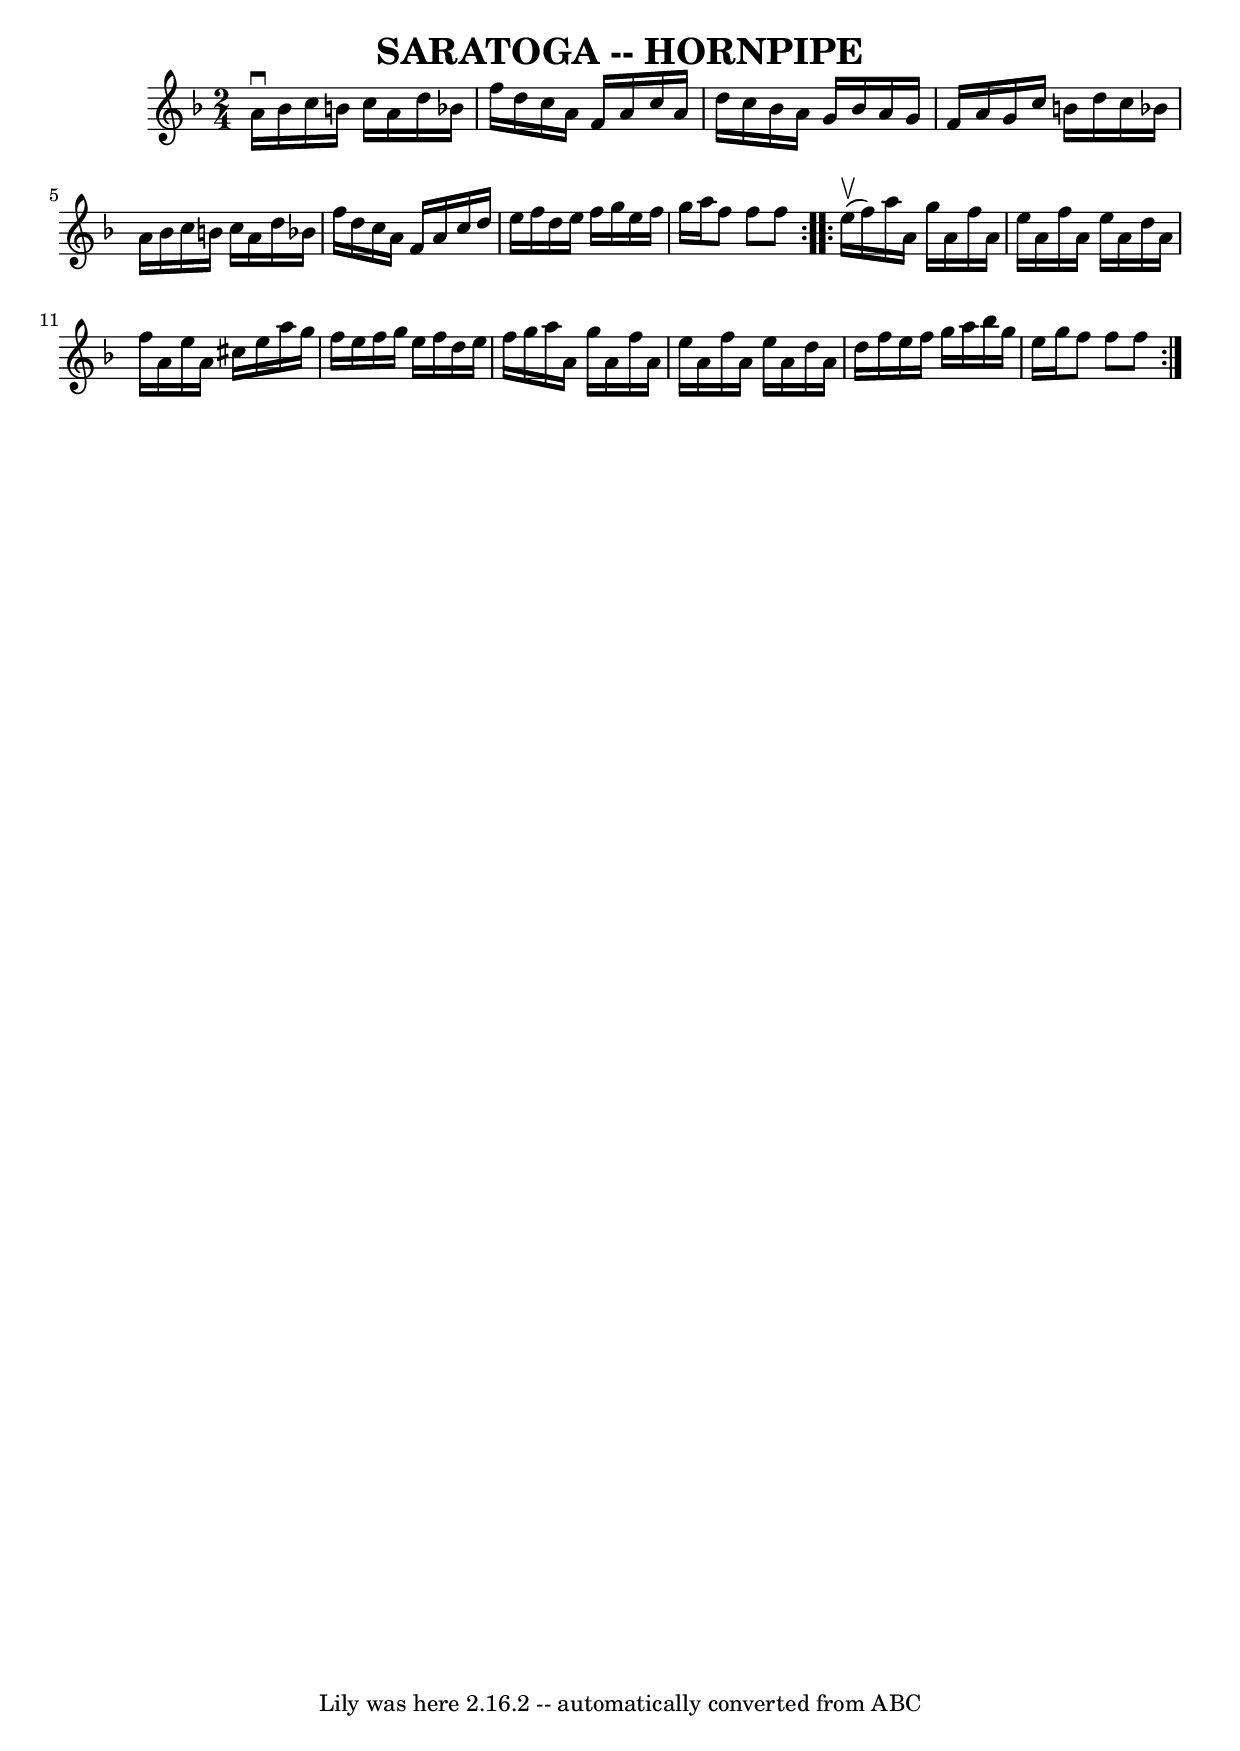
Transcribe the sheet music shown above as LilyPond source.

\version "2.7.40"
\include "Mammoth.ily"
\header {
	%% book = "Ryan's Mammoth Collection of Fiddle Tunes"
	crossRefNumber = "1"
	footnotes = ""
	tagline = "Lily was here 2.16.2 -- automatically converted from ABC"
	title = "SARATOGA -- HORNPIPE"
}
voicedefault =  {


\repeat volta 2 {
\time 2/4 \key f \major a'16^\downbow bes'16        |
 c''16    
b'16 c''16 a'16 d''16 bes'!16 f''16 d''16    |
 c''16 
 a'16 f'16 a'16 c''16 a'16 d''16 c''16    |
 bes'16 
 a'16 g'16 bes'16 a'16 g'16 f'16 a'16    |
 g'16    
c''16 b'16 d''16 c''16 bes'!16 a'16 bes'16    |
     
|
 c''16 b'16 c''16 a'16 d''16 bes'!16 f''16 d''16 
   |
 c''16 a'16 f'16 a'16 c''16 d''16 e''16 f''16 
   |
 d''16 e''16 f''16 g''16 e''16 f''16 g''16    
a''16    |
 f''8 f''8 f''8    }     \repeat volta 2 { e''16 
(^\upbow f''16)       |
 a''16 a'16 g''16 a'16 f''16   
 a'16 e''16 a'16    |
 f''16 a'16 e''16 a'16 d''16    
a'16 f''16 a'16    |
 e''16 a'16 cis''16 e''16 a''16  
 g''16 f''16 e''16    |
 f''16 g''16 e''16 f''16    
d''16 e''16 f''16 g''16    |
     |
 a''16 a'16    
g''16 a'16 f''16 a'16 e''16 a'16    |
 f''16 a'16    
e''16 a'16 d''16 a'16 d''16 f''16    |
 e''16 f''16   
 g''16 a''16 bes''16 g''16 e''16 g''16    |
 f''8    
f''8 f''8    }   
}

\score{
    <<

	\context Staff="default"
	{
	    \voicedefault 
	}

    >>
	\layout {
	}
	\midi {}
}
